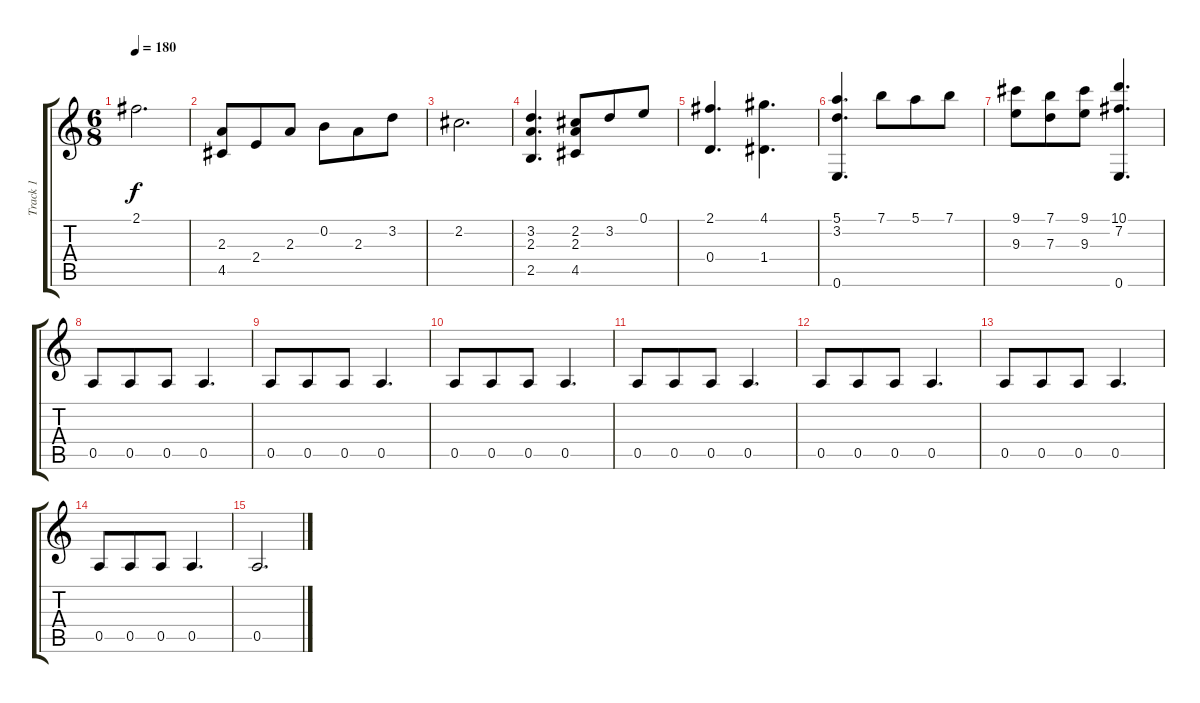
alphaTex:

\track ("Track 1" "Track 1") {instrument acousticguitarsteel}
\staff {score tabs}
\tuning (E4 B3 G3 D3 A2 E2) {hide}
\ts (6 8)
\tempo 180
\clef g2
\ks c
2.1.2{d dy f} |
(2.3 4.5).8 2.4.8 2.3.8 0.2.8 2.3.8 3.2.8 |
2.2.2{d} |
(3.2 2.3 2.5).4{d} (2.2 2.3 4.5).8 3.2.8 0.1.8 |
(2.1 0.4).4{d} (4.1 1.4).4{d} |
(5.1 3.2 0.6).4{d} 7.1.8 5.1.8 7.1.8 |
(9.1 9.3).8 (7.1 7.3).8 (9.1 9.3).8 (10.1 7.2 0.6).4{d} |
0.5.8 0.5.8 0.5.8 0.5.4{d} |
0.5.8 0.5.8 0.5.8 0.5.4{d} |
0.5.8 0.5.8 0.5.8 0.5.4{d} |
0.5.8 0.5.8 0.5.8 0.5.4{d} |
0.5.8 0.5.8 0.5.8 0.5.4{d} |
0.5.8 0.5.8 0.5.8 0.5.4{d} |
0.5.8 0.5.8 0.5.8 0.5.4{d} |
0.5.2{d}
